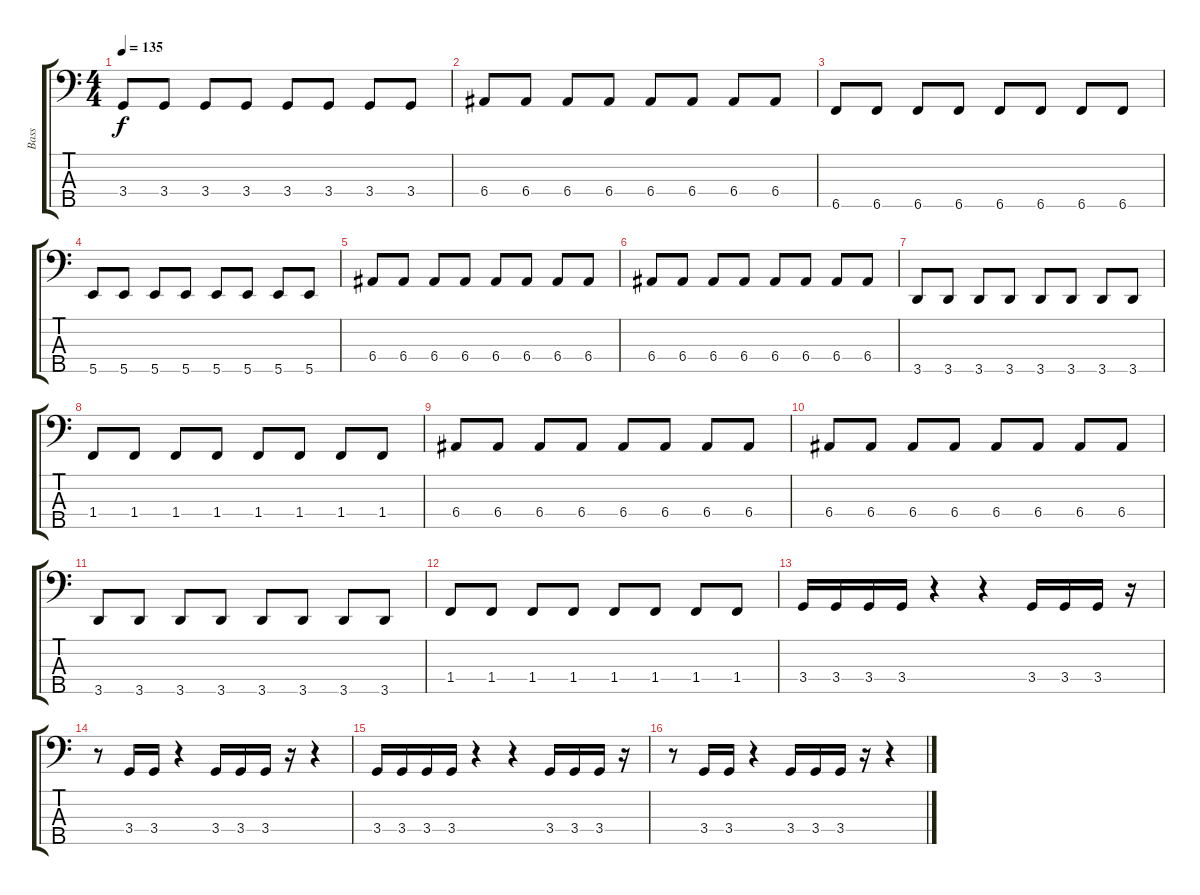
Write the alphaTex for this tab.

\track ("Bass" "Bass") {instrument electricbassfinger}
\staff {score tabs}
\tuning (G2 D2 A1 E1 B0) {hide}
\ts (4 4)
\tempo 135
\clef f4
\ks c
3.4.8{dy f volume 16} 3.4.8 3.4.8 3.4.8 3.4.8 3.4.8 3.4.8 3.4.8 |
6.4.8 6.4.8 6.4.8 6.4.8 6.4.8 6.4.8 6.4.8 6.4.8 |
6.5.8 6.5.8 6.5.8 6.5.8 6.5.8 6.5.8 6.5.8 6.5.8 |
5.5.8 5.5.8 5.5.8 5.5.8 5.5.8 5.5.8 5.5.8 5.5.8 |
6.4.8 6.4.8 6.4.8 6.4.8 6.4.8 6.4.8 6.4.8 6.4.8 |
6.4.8 6.4.8 6.4.8 6.4.8 6.4.8 6.4.8 6.4.8 6.4.8 |
3.5.8 3.5.8 3.5.8 3.5.8 3.5.8 3.5.8 3.5.8 3.5.8 |
1.4.8 1.4.8 1.4.8 1.4.8 1.4.8 1.4.8 1.4.8 1.4.8 |
6.4.8 6.4.8 6.4.8 6.4.8 6.4.8 6.4.8 6.4.8 6.4.8 |
6.4.8 6.4.8 6.4.8 6.4.8 6.4.8 6.4.8 6.4.8 6.4.8 |
3.5.8 3.5.8 3.5.8 3.5.8 3.5.8 3.5.8 3.5.8 3.5.8 |
1.4.8 1.4.8 1.4.8 1.4.8 1.4.8 1.4.8 1.4.8 1.4.8 |
3.4.16 3.4.16 3.4.16 3.4.16 r.4 r.4 3.4.16 3.4.16 3.4.16 r.16 |
r.8 3.4.16 3.4.16 r.4 3.4.16 3.4.16 3.4.16 r.16 r.4 |
3.4.16 3.4.16 3.4.16 3.4.16 r.4 r.4 3.4.16 3.4.16 3.4.16 r.16 |
r.8 3.4.16 3.4.16 r.4 3.4.16 3.4.16 3.4.16 r.16 r.4
